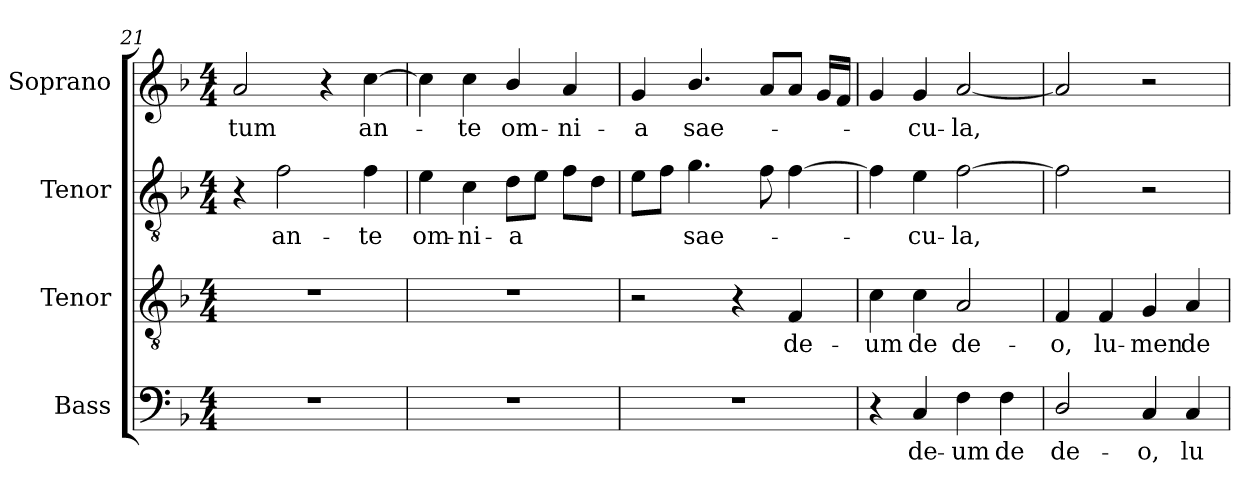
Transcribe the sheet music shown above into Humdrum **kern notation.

**kern	**text	**kern	**text	**kern	**text	**kern	**text
*part4	*part4	*part3	*part3	*part2	*part2	*part1	*part1
*staff4	*staff4	*staff3	*staff3	*staff2	*staff2	*staff1	*staff1
*I"Bass	*	*I"Tenor	*	*I"Tenor	*	*I"Soprano	*
*I'B.	*	*I'T.	*	*I'T.	*	*I'S.	*
*clefF4	*	*clefGv2	*	*clefGv2	*	*clefG2	*
*	*	*ITrd7c12	*	*ITrd7c12	*	*	*
*k[b-]	*	*k[b-]	*	*k[b-]	*	*k[b-]	*
*F:	*	*F:	*	*F:	*	*F:	*
*M4/4	*	*M4/4	*	*M4/4	*	*M4/4	*
=21	=21	=21	=21	=21	=21	=21	=21
!	!	!	!	!	!	!	!LO:LY:b:color=#000000
1r	.	1r	.	4r	.	2ai/	-tum
!	!	!	!	!	!LO:LY:b:color=#000000	!	!
.	.	.	.	2Fi\	an-	.	.
.	.	.	.	.	.	4r	.
!	!	!	!	!	!LO:LY:b:color=#000000	!	!
!	!	!	!	!	!	!	!LO:LY:b:color=#000000
.	.	.	.	4Fi\	-te	[4cci\	an-
=22	=22	=22	=22	=22	=22	=22	=22
!	!	!	!	!	!LO:LY:b:color=#000000	!	!
1r	.	1r	.	4Ei\	om-	4cci\]	.
!	!	!	!	!	!LO:LY:b:color=#000000	!	!
!	!	!	!	!	!	!	!LO:LY:b:color=#000000
.	.	.	.	4Ci\	-ni-	4cci\	-te
!	!	!	!	!	!LO:LY:b:color=#000000	!	!
!	!	!	!	!	!	!	!LO:LY:b:color=#000000
.	.	.	.	8Di\L	-a	4b-i/	om-
.	.	.	.	8Ei\J	.	.	.
!	!	!	!	!	!	!	!LO:LY:b:color=#000000
.	.	.	.	8Fi\L	.	4ai/	-ni-
.	.	.	.	8Di\J	.	.	.
!!LO:LB:g=z
=23	=23	=23	=23	=23	=23	=23	=23
!	!	!	!	!	!	!	!LO:LY:b:color=#000000
1r	.	2r	.	8Ei\L	.	4gi/	-a
.	.	.	.	8Fi\J	.	.	.
!	!	!	!	!	!LO:LY:b:color=#000000	!	!
!	!	!	!	!	!	!	!LO:LY:b:color=#000000
.	.	.	.	4.Gi\	sae-	4.b-i/	sae-
.	.	4r	.	.	.	.	.
.	.	.	.	8Fi\	.	8ai/L	.
!	!	!	!LO:LY:b:color=#000000	!	!	!	!
.	.	4FFi/	de-	[4Fi\	.	8ai/J	.
.	.	.	.	.	.	16gi/LL	.
.	.	.	.	.	.	16fi/JJ	.
=24	=24	=24	=24	=24	=24	=24	=24
!	!	!	!LO:LY:b:color=#000000	!	!	!	!
4r	.	4Ci\	-um	4Fi\]	.	4gi/	.
!	!LO:LY:b:color=#000000	!	!	!	!	!	!
!	!	!	!LO:LY:b:color=#000000	!	!	!	!
!	!	!	!	!	!LO:LY:b:color=#000000	!	!
!	!	!	!	!	!	!	!LO:LY:b:color=#000000
4Ci/	de-	4Ci\	de	4Ei\	-cu-	4gi/	-cu-
!	!LO:LY:b:color=#000000	!	!	!	!	!	!
!	!	!	!LO:LY:b:color=#000000	!	!	!	!
!	!	!	!	!	!LO:LY:b:color=#000000	!	!
!	!	!	!	!	!	!	!LO:LY:b:color=#000000
4Fi\	-um	2AAi/	de-	[2Fi\	-la,	[2ai/	-la,
!	!LO:LY:b:color=#000000	!	!	!	!	!	!
4Fi\	de	.	.	.	.	.	.
=25	=25	=25	=25	=25	=25	=25	=25
!	!LO:LY:b:color=#000000	!	!	!	!	!	!
!	!	!	!LO:LY:b:color=#000000	!	!	!	!
2Di/	de-	4FFi/	-o,	2Fi\]	.	2ai/]	.
!	!	!	!LO:LY:b:color=#000000	!	!	!	!
.	.	4FFi/	lu-	.	.	.	.
!	!LO:LY:b:color=#000000	!	!	!	!	!	!
!	!	!	!LO:LY:b:color=#000000	!	!	!	!
4Ci/	-o,	4GGi/	-men	2r	.	2r	.
!	!LO:LY:b:color=#000000	!	!	!	!	!	!
!	!	!	!LO:LY:b:color=#000000	!	!	!	!
4Ci/	lu-	4AAi/	de	.	.	.	.
=	=	=	=	=	=	=	=
*-	*-	*-	*-	*-	*-	*-	*-
